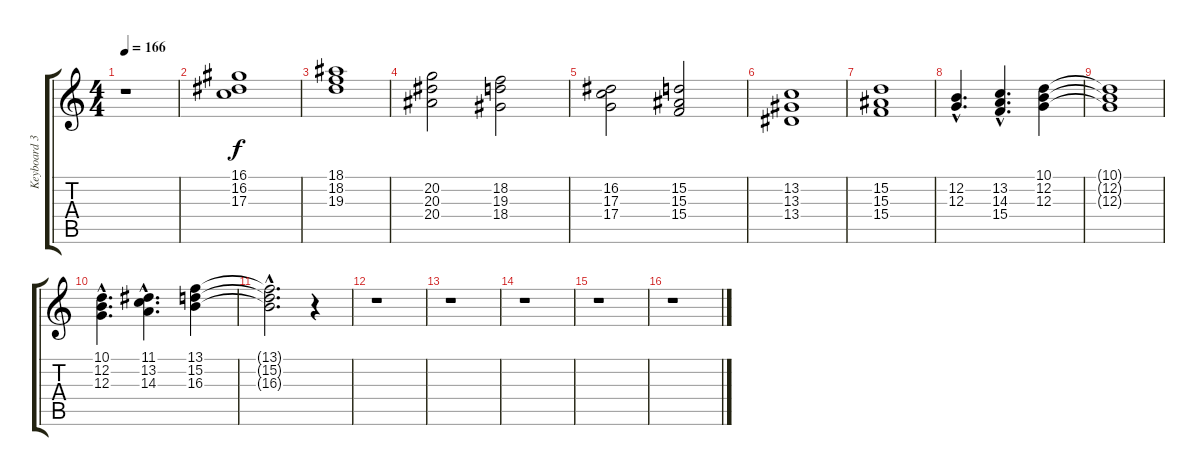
\track ("Keyboard 3" "Keyboard 3") {instrument rockorgan}
\staff {score tabs}
\tuning (E4 B3 G3 D3 A2 E2) {hide}
\ts (4 4)
\tempo 166
\clef g2
\ks c
r.1{dy f} |
(16.1 16.2 17.3).1 |
(18.1 18.2 19.3).1 |
(20.2 20.3 20.4).2 (18.2 19.3 18.4).2 |
(16.2 17.3 17.4).2 (15.2 15.3 15.4).2 |
(13.2 13.3 13.4).1 |
(15.2 15.3 15.4).1 |
(12.2{hac} 12.3{hac}).4{d} (13.2{hac} 14.3{hac} 15.4{hac}).4{d} (10.1 12.2 12.3).4 |
(10.1{t} 12.2{t} 12.3{t}).1 |
(10.1{hac} 12.2{hac} 12.3{hac}).4{d} (11.1{hac} 13.2{hac} 14.3{hac}).4{d} (13.1 15.2 16.3).4 |
(13.1{hac t} 15.2{hac t} 16.3{hac t}).2{d} r.4 |
r.1 |
r.1 |
r.1 |
r.1 |
r.1
